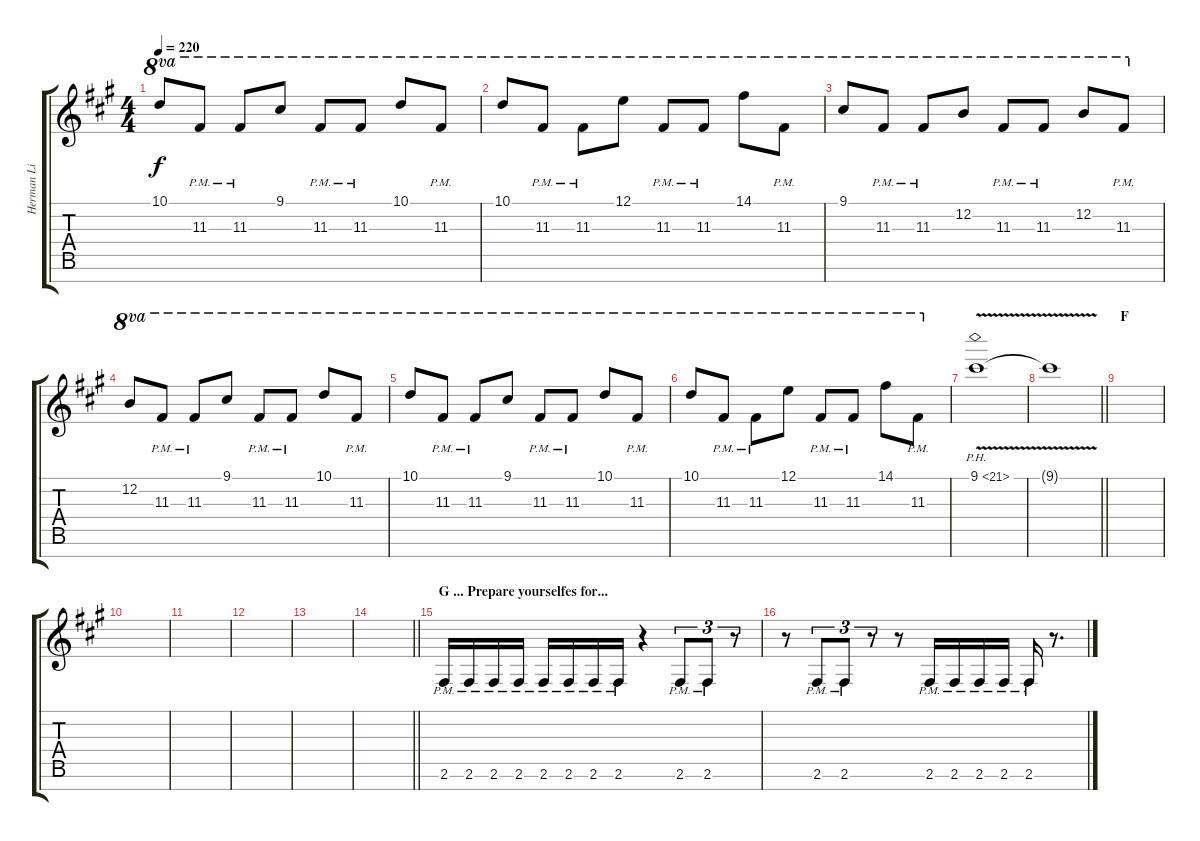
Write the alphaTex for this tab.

\track ("Herman Li II" "Herman Li ") {instrument overdrivenguitar}
\staff {score tabs}
\tuning (E4 B3 G3 D3 A2 E2 B1) {hide}
\ts (4 4)
\tempo 220
\clef g2
\ks a
10.1.8{ot 8va dy f} 11.3{pm}.8{ot 8va} 11.3{pm}.8{ot 8va} 9.1.8{ot 8va} 11.3{pm}.8{ot 8va} 11.3{pm}.8{ot 8va} 10.1.8{ot 8va} 11.3{pm}.8{ot 8va} |
10.1.8{ot 8va} 11.3{pm}.8{ot 8va} 11.3{pm}.8{ot 8va} 12.1.8{ot 8va} 11.3{pm}.8{ot 8va} 11.3{pm}.8{ot 8va} 14.1.8{ot 8va} 11.3{pm}.8{ot 8va} |
9.1.8{ot 8va} 11.3{pm}.8{ot 8va} 11.3{pm}.8{ot 8va} 12.2.8{ot 8va} 11.3{pm}.8{ot 8va} 11.3{pm}.8{ot 8va} 12.2.8{ot 8va} 11.3{pm}.8{ot 8va} |
12.2.8{ot 8va} 11.3{pm}.8{ot 8va} 11.3{pm}.8{ot 8va} 9.1.8{ot 8va} 11.3{pm}.8{ot 8va} 11.3{pm}.8{ot 8va} 10.1.8{ot 8va} 11.3{pm}.8{ot 8va} |
10.1.8{ot 8va} 11.3{pm}.8{ot 8va} 11.3{pm}.8{ot 8va} 9.1.8{ot 8va} 11.3{pm}.8{ot 8va} 11.3{pm}.8{ot 8va} 10.1.8{ot 8va} 11.3{pm}.8{ot 8va} |
10.1.8{ot 8va} 11.3{pm}.8{ot 8va} 11.3{pm}.8{ot 8va} 12.1.8{ot 8va} 11.3{pm}.8{ot 8va} 11.3{pm}.8{ot 8va} 14.1.8{ot 8va} 11.3{pm}.8{ot 8va} |
9.1{ph 12 v}.1 |
\barLineRight lightlight
9.1{t}.1 |
\section ("" "F")
|
|
|
|
|
\barLineRight lightlight
|
\section ("" "G ... Prepare yourselfes for...")
2.6{pm}.16 2.6{pm}.16 2.6{pm}.16 2.6{pm}.16 2.6{pm}.16 2.6{pm}.16 2.6{pm}.16 2.6{pm}.16 r.4 2.6{pm}.8{tu (3 2)} 2.6{pm}.8{tu (3 2)} r.8{tu (3 2)} |
r.8 2.6{pm}.8{tu (3 2)} 2.6{pm}.8{tu (3 2)} r.8{tu (3 2)} r.8 2.6{pm}.16 2.6{pm}.16 2.6{pm}.16 2.6{pm}.16 2.6{pm}.16 r.8{d}
